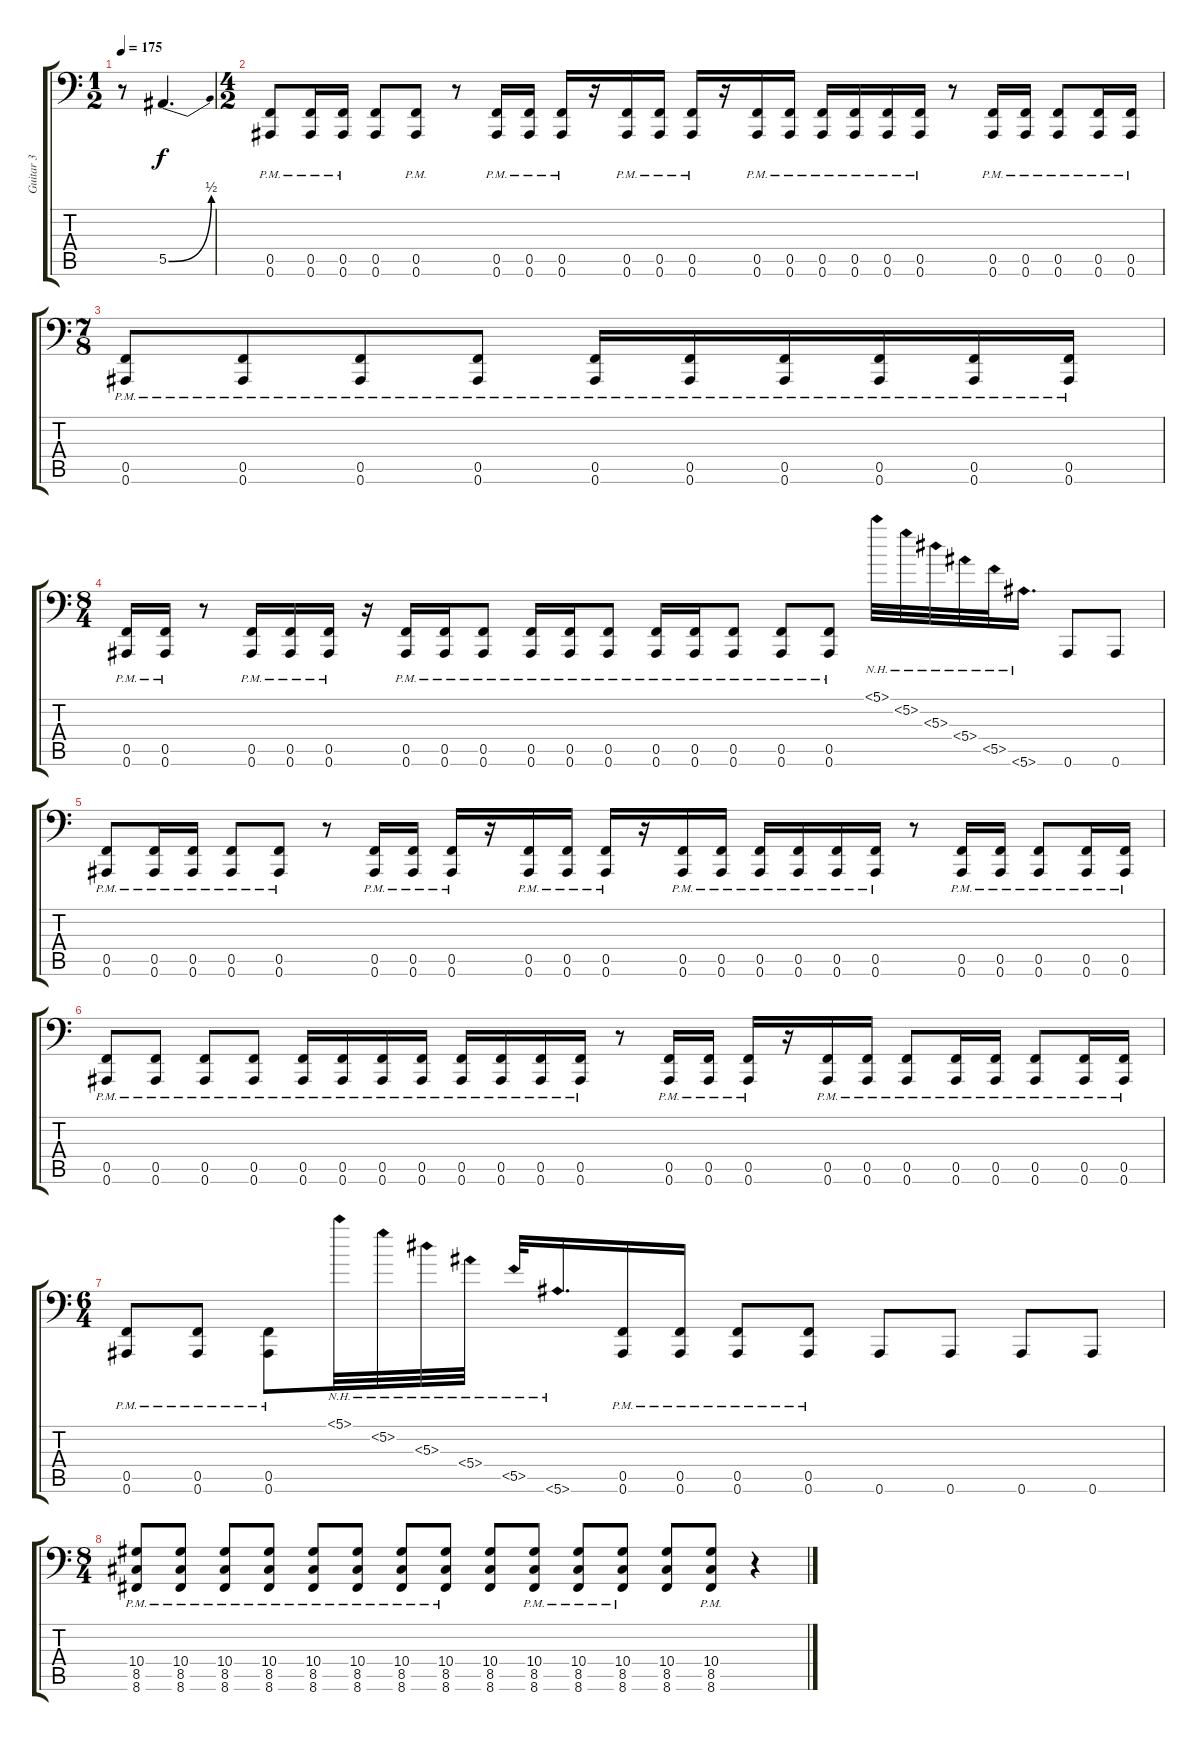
\track ("Guitar 3" "Guitar 3") {instrument electricpiano1}
\staff {score tabs}
\tuning (C4 G3 Eb3 Bb2 F2 Bb1) {hide}
\ts (1 2)
\tempo 175
\clef f4
\ks c
r.8{dy f} 5.5{be (bend 0 0 60 2)}.4{d} |
\ts (4 2)
\section ("" "")
(0.5{pm} 0.6{pm}).8 (0.5{pm} 0.6{pm}).16 (0.5{pm} 0.6{pm}).16 (0.5 0.6).8 (0.5{pm} 0.6{pm}).8 r.8 (0.5{pm} 0.6{pm}).16 (0.5{pm} 0.6{pm}).16 (0.5{pm} 0.6{pm}).16 r.16 (0.5{pm} 0.6{pm}).16 (0.5{pm} 0.6{pm}).16 (0.5{pm} 0.6{pm}).16 r.16 (0.5{pm} 0.6{pm}).16 (0.5{pm} 0.6{pm}).16 (0.5{pm} 0.6{pm}).16 (0.5{pm} 0.6{pm}).16 (0.5{pm} 0.6{pm}).16 (0.5{pm} 0.6{pm}).16 r.8 (0.5{pm} 0.6{pm}).16 (0.5{pm} 0.6{pm}).16 (0.5{pm} 0.6{pm}).8 (0.5{pm} 0.6{pm}).16 (0.5{pm} 0.6{pm}).16 |
\ts (7 8)
(0.5{pm} 0.6{pm}).8 (0.5{pm} 0.6{pm}).8 (0.5{pm} 0.6).8 (0.5{pm} 0.6{pm}).8 (0.5{pm} 0.6{pm}).16 (0.5{pm} 0.6{pm}).16 (0.5{pm} 0.6{pm}).16 (0.5{pm} 0.6{pm}).16 (0.5{pm} 0.6{pm}).16 (0.5{pm} 0.6{pm}).16 |
\ts (8 4)
(0.5{pm} 0.6{pm}).16 (0.5{pm} 0.6{pm}).16 r.8 (0.5{pm} 0.6{pm}).16 (0.5{pm} 0.6{pm}).16 (0.5{pm} 0.6{pm}).16 r.16 (0.5{pm} 0.6{pm}).16 (0.5{pm} 0.6{pm}).16 (0.5{pm} 0.6{pm}).8 (0.5{pm} 0.6{pm}).16 (0.5{pm} 0.6{pm}).16 (0.5{pm} 0.6{pm}).8 (0.5{pm} 0.6{pm}).16 (0.5{pm} 0.6{pm}).16 (0.5{pm} 0.6{pm}).8 (0.5{pm} 0.6{pm}).8 (0.5{pm} 0.6{pm}).8 5.1{nh}.32 5.2{nh}.32 5.3{nh}.32 5.4{nh}.32 5.5{nh}.32 5.6{nh}.16{d} 0.6.8 0.6.8 |
\section ("" "")
(0.5{pm} 0.6).8 (0.5{pm} 0.6{pm}).16 (0.5{pm} 0.6{pm}).16 (0.5{pm} 0.6{pm}).8 (0.5{pm} 0.6{pm}).8 r.8 (0.5{pm} 0.6{pm}).16 (0.5{pm} 0.6{pm}).16 (0.5{pm} 0.6{pm}).16 r.16 (0.5{pm} 0.6{pm}).16 (0.5{pm} 0.6{pm}).16 (0.5{pm} 0.6{pm}).16 r.16 (0.5{pm} 0.6{pm}).16 (0.5{pm} 0.6{pm}).16 (0.5{pm} 0.6{pm}).16 (0.5{pm} 0.6{pm}).16 (0.5{pm} 0.6{pm}).16 (0.5{pm} 0.6{pm}).16 r.8 (0.5{pm} 0.6{pm}).16 (0.5{pm} 0.6{pm}).16 (0.5{pm} 0.6{pm}).8 (0.5{pm} 0.6{pm}).16 (0.5{pm} 0.6{pm}).16 |
(0.5{pm} 0.6).8 (0.5{pm} 0.6).8 (0.5{pm} 0.6).8 (0.5{pm} 0.6).8 (0.5{pm} 0.6).16 (0.5{pm} 0.6).16 (0.5{pm} 0.6).16 (0.5{pm} 0.6).16 (0.5{pm} 0.6).16 (0.5{pm} 0.6).16 (0.5{pm} 0.6).16 (0.5{pm} 0.6).16 r.8 (0.5{pm} 0.6).16 (0.5{pm} 0.6).16 (0.5{pm} 0.6).16 r.16 (0.5{pm} 0.6).16 (0.5{pm} 0.6).16 (0.5{pm} 0.6).8 (0.5{pm} 0.6{pm}).16 (0.5{pm} 0.6).16 (0.5{pm} 0.6).8 (0.5{pm} 0.6).16 (0.5{pm} 0.6).16 |
\ts (6 4)
(0.5{pm} 0.6{pm}).8 (0.5{pm} 0.6{pm}).8 (0.5{pm} 0.6{pm}).8 5.1{nh}.32 5.2{nh}.32 5.3{nh}.32 5.4{nh}.32 5.5{nh}.32 5.6{nh}.16{d} (0.5{pm} 0.6{pm}).16 (0.5{pm} 0.6{pm}).16 (0.5{pm} 0.6{pm}).8 (0.5{pm} 0.6{pm}).8 0.6.8 0.6.8 0.6.8 0.6.8 |
\ts (8 4)
(10.4{pm} 8.5{pm} 8.6{pm}).8 (10.4{pm} 8.5{pm} 8.6{pm}).8 (10.4{pm} 8.5{pm} 8.6{pm}).8 (10.4{pm} 8.5{pm} 8.6{pm}).8 (10.4{pm} 8.5{pm} 8.6{pm}).8 (10.4{pm} 8.5{pm} 8.6{pm}).8 (10.4{pm} 8.5{pm} 8.6{pm}).8 (10.4{pm} 8.5{pm} 8.6{pm}).8 (10.4 8.5 8.6).8 (10.4{pm} 8.5{pm} 8.6{pm}).8 (10.4{pm} 8.5{pm} 8.6{pm}).8 (10.4{pm} 8.5{pm} 8.6{pm}).8 (10.4 8.5 8.6).8 (10.4{pm} 8.5{pm} 8.6{pm}).8 r.4
